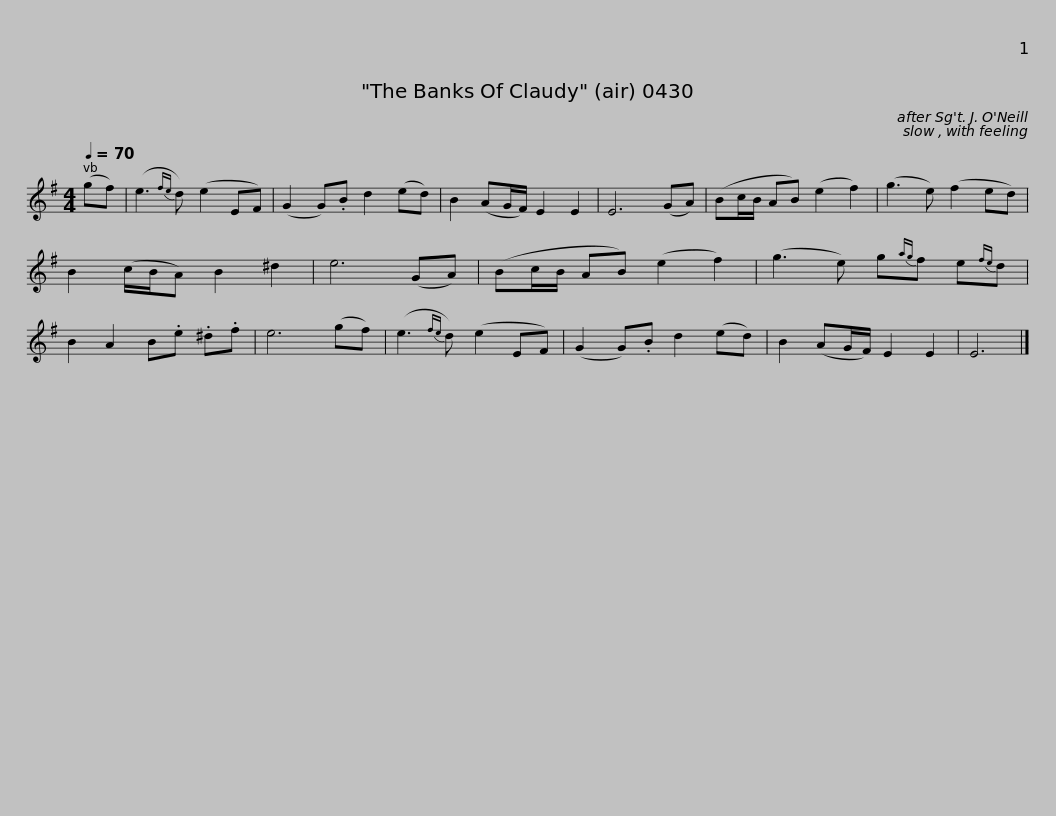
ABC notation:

X:1
L:1/8
Q:1/4=70
M:4/4
I:linebreak $
K:G
V:1 treble
V:1
 (gf) | (e3{fe} d) (e2 EF) | (G2 G).B d2 (ed) | B2 (AG/F/) E2 E2 | E6 (GA) | %5
 (Bc/B/ AB) (e2 f2) | (g3 e) (f2 ed) | B2 (c/B/A) B2 ^d2 |$ e6 (GA) | (Bc/B/ AB) (e2 f2) | %10
 (g3 e) g{ag}f e{fe}d | B2 A2 B.e .^d.f | e6 (gf) | (e3{fe} d) (e2 EF) | (G2 G).B d2 (ed) |$ %15
 B2 (AG/F/) E2 E2 | E6 |] %17
